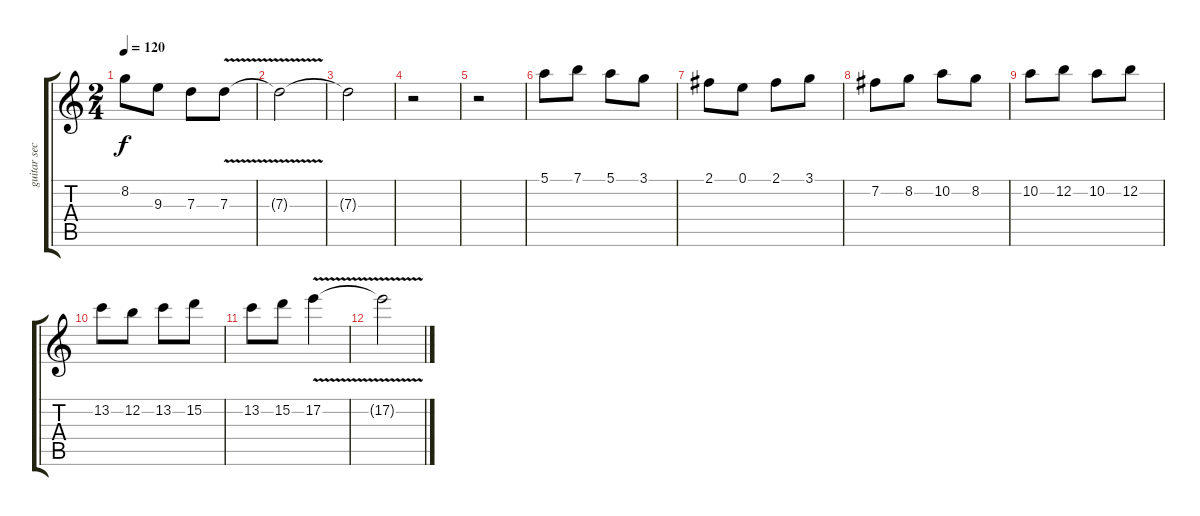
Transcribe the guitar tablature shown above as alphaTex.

\track ("guitar secunda" "guitar sec") {instrument overdrivenguitar}
\staff {score tabs}
\tuning (E4 B3 G3 D3 A2 E2) {hide}
\ts (2 4)
\tempo 120
\clef g2
\ks c
8.2.8{dy f} 9.3.8 7.3.8 7.3{v}.8 |
7.3{t}.2 |
7.3{t}.2 |
r.2 |
r.2 |
5.1.8 7.1.8 5.1.8 3.1.8 |
2.1.8 0.1.8 2.1.8 3.1.8 |
7.2.8 8.2.8 10.2.8 8.2.8 |
10.2.8 12.2.8 10.2.8 12.2.8 |
13.2.8 12.2.8 13.2.8 15.2.8 |
13.2.8 15.2.8 17.2{v}.4 |
17.2{t}.2
